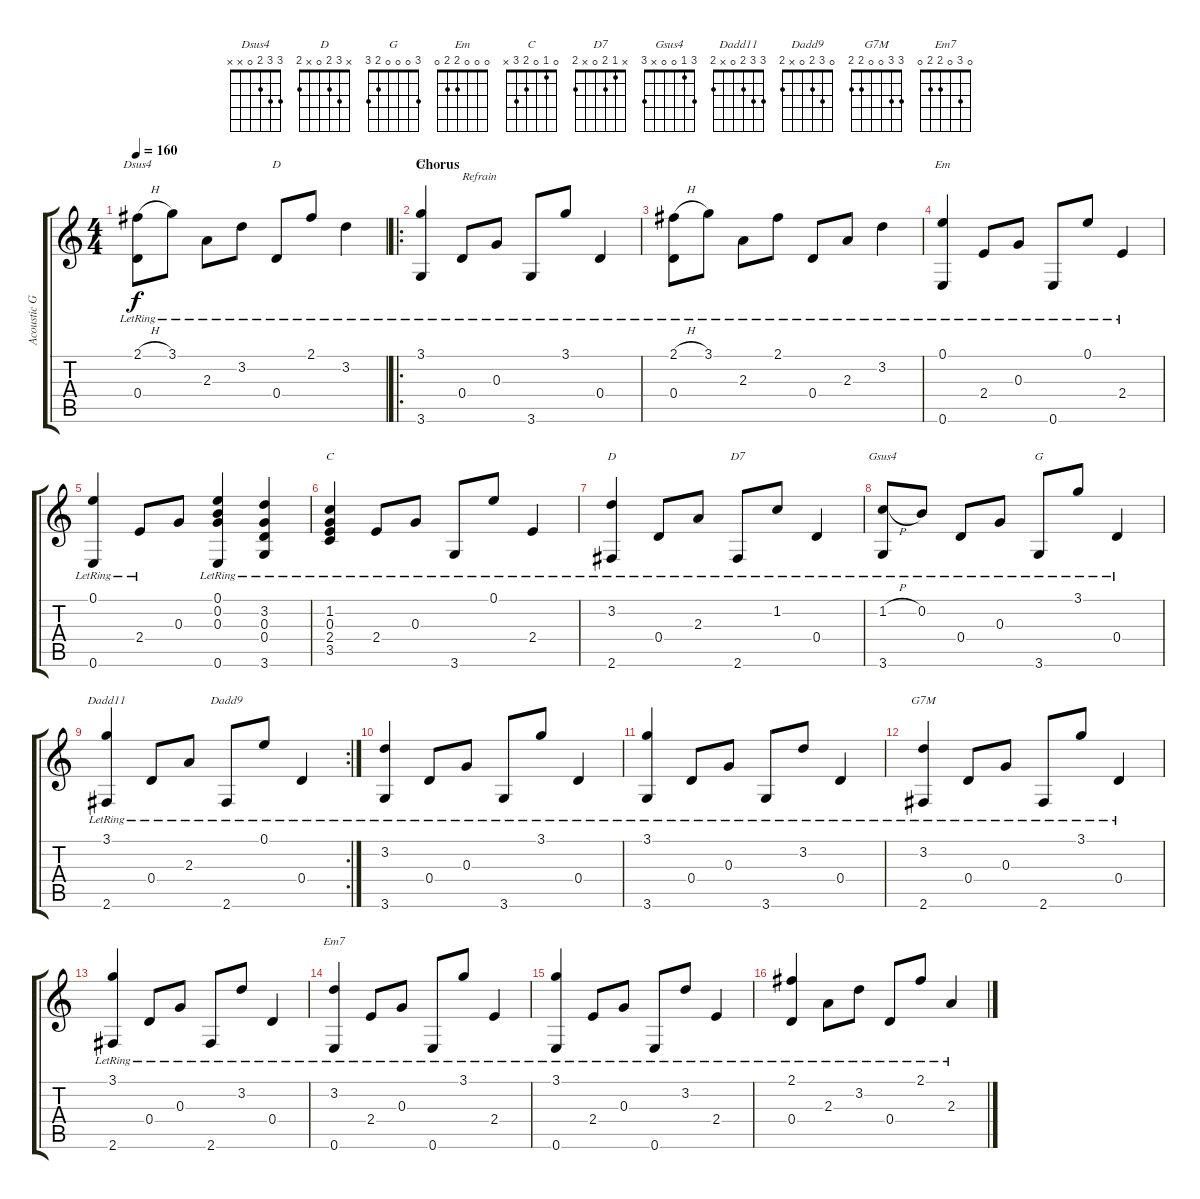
\track ("Acoustic Guitar 1" "Acoustic G") {instrument acousticguitarnylon}
\staff {score tabs}
\tuning (E4 B3 G3 D3 A2 E2) {hide}
\chord ("Dsus4" 3 3 2 0 x x)
\chord ("D" 2 3 2 0 x x)
\chord ("G" 3 3 0 0 2 3)
\chord ("Em" 0 0 0 2 2 0)
\chord ("C" 0 1 0 2 3 x)
\chord ("D" x 3 2 0 x 2)
\chord ("D7" x 1 2 0 x 2)
\chord ("Gsus4" 3 1 0 0 x 3)
\chord ("G" 3 0 0 0 2 3)
\chord ("Dadd11" 3 3 2 0 x 2)
\chord ("Dadd9" 0 3 2 0 x 2)
\chord ("G7M" 3 3 0 0 2 2)
\chord ("Em7" 0 3 0 2 2 0)
\ts (4 4)
\tempo 160
\clef g2
\ks c
(2.1{h} 0.4{lr}).8{ch "Dsus4" dy f} 3.1{lr}.8 2.3{lr}.8 3.2{lr}.8 0.4{lr}.8{ch "D"} 2.1{lr}.8 3.2{lr}.4 |
\ro
\section ("" "Chorus")
(3.1{lr} 3.6{lr}).4{ch "G"} 0.4{lr}.8{txt "Refrain"} 0.3{lr}.8 3.6{lr}.8 3.1{lr}.8 0.4{lr}.4 |
(2.1{h} 0.4{lr}).8 3.1{lr}.8 2.3{lr}.8 2.1{lr}.8 0.4{lr}.8 2.3{lr}.8 3.2{lr}.4 |
(0.1{lr} 0.6{lr}).4{ch "Em"} 2.4{lr}.8 0.3{lr}.8 0.6{lr}.8 0.1{lr}.8 2.4{lr}.4 |
(0.1{lr} 0.6{lr}).4 2.4{lr}.8 0.3.8 (0.1{lr} 0.2{lr} 0.3{lr} 0.6{lr}).4 (3.2{lr} 0.3{lr} 0.4{lr} 3.6{lr}).4 |
(1.2{lr} 0.3{lr} 2.4{lr} 3.5{lr}).4{ch "C"} 2.4{lr}.8 0.3{lr}.8 3.6{lr}.8 0.1{lr}.8 2.4{lr}.4 |
(3.2{lr} 2.6{lr}).4{ch "D"} 0.4{lr}.8 2.3{lr}.8 2.6{lr}.8{ch "D7"} 1.2{lr}.8 0.4{lr}.4 |
(1.2{h} 3.6{lr}).8{ch "Gsus4"} 0.2{lr}.8 0.4{lr}.8 0.3{lr}.8 3.6{lr}.8{ch "G"} 3.1{lr}.8 0.4{lr}.4 |
\rc 2
(3.1{lr} 2.6{lr}).4{ch "Dadd11"} 0.4{lr}.8 2.3{lr}.8 2.6{lr}.8{ch "Dadd9"} 0.1{lr}.8 0.4{lr}.4 |
(3.2{lr} 3.6{lr}).4 0.4{lr}.8 0.3{lr}.8 3.6{lr}.8 3.1{lr}.8 0.4{lr}.4 |
(3.1{lr} 3.6{lr}).4 0.4{lr}.8 0.3{lr}.8 3.6{lr}.8 3.2{lr}.8 0.4{lr}.4 |
(3.2{lr} 2.6{lr}).4{ch "G7M"} 0.4{lr}.8 0.3{lr}.8 2.6{lr}.8 3.1{lr}.8 0.4{lr}.4 |
(3.1{lr} 2.6{lr}).4 0.4{lr}.8 0.3{lr}.8 2.6{lr}.8 3.2{lr}.8 0.4{lr}.4 |
(3.2{lr} 0.6{lr}).4{ch "Em7"} 2.4{lr}.8 0.3{lr}.8 0.6{lr}.8 3.1{lr}.8 2.4{lr}.4 |
(3.1{lr} 0.6{lr}).4 2.4{lr}.8 0.3{lr}.8 0.6{lr}.8 3.2{lr}.8 2.4{lr}.4 |
(2.1{lr} 0.4{lr}).4 2.3{lr}.8 3.2{lr}.8 0.4{lr}.8 2.1{lr}.8 2.3{lr}.4
